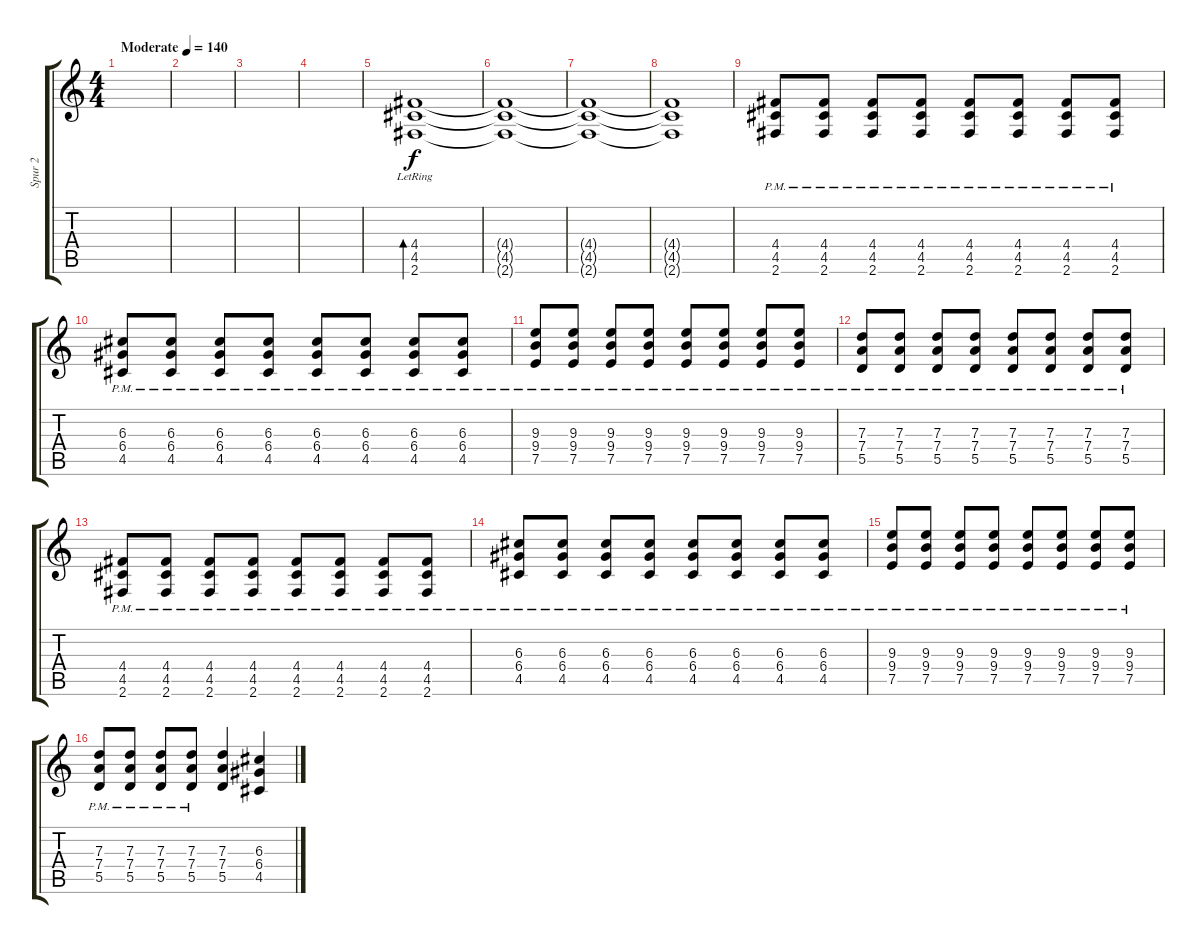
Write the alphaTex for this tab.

\track ("Spur 2" "Spur 2") {instrument overdrivenguitar}
\staff {score tabs}
\tuning (E4 B3 G3 D3 A2 E2) {hide}
\ts (4 4)
\tempo (140 "Moderate")
\clef g2
\ks c
|
|
|
|
(4.4{lr} 4.5{lr} 2.6{lr}).1{bd 480} |
(4.4{t} 4.5{t} 2.6{t}).1 |
(4.4{t} 4.5{t} 2.6{t}).1 |
(4.4{t} 4.5{t} 2.6{t}).1 |
(4.4{pm} 4.5{pm} 2.6{pm}).8 (4.4{pm} 4.5{pm} 2.6{pm}).8 (4.4{pm} 4.5{pm} 2.6{pm}).8 (4.4{pm} 4.5{pm} 2.6{pm}).8 (4.4{pm} 4.5{pm} 2.6{pm}).8 (4.4{pm} 4.5{pm} 2.6{pm}).8 (4.4{pm} 4.5{pm} 2.6{pm}).8 (4.4{pm} 4.5{pm} 2.6{pm}).8 |
(6.3{pm} 6.4{pm} 4.5{pm}).8 (6.3{pm} 6.4{pm} 4.5{pm}).8 (6.3{pm} 6.4{pm} 4.5{pm}).8 (6.3{pm} 6.4{pm} 4.5{pm}).8 (6.3{pm} 6.4{pm} 4.5{pm}).8 (6.3{pm} 6.4{pm} 4.5{pm}).8 (6.3{pm} 6.4{pm} 4.5{pm}).8 (6.3{pm} 6.4{pm} 4.5{pm}).8 |
(9.3{pm} 9.4{pm} 7.5{pm}).8 (9.3{pm} 9.4{pm} 7.5{pm}).8 (9.3{pm} 9.4{pm} 7.5{pm}).8 (9.3{pm} 9.4{pm} 7.5{pm}).8 (9.3{pm} 9.4{pm} 7.5{pm}).8 (9.3{pm} 9.4{pm} 7.5{pm}).8 (9.3{pm} 9.4{pm} 7.5{pm}).8 (9.3{pm} 9.4{pm} 7.5{pm}).8 |
(7.3{pm} 7.4{pm} 5.5{pm}).8 (7.3{pm} 7.4{pm} 5.5{pm}).8 (7.3{pm} 7.4{pm} 5.5{pm}).8 (7.3{pm} 7.4{pm} 5.5{pm}).8 (7.3{pm} 7.4{pm} 5.5{pm}).8 (7.3{pm} 7.4{pm} 5.5{pm}).8 (7.3{pm} 7.4{pm} 5.5{pm}).8 (7.3{pm} 7.4{pm} 5.5{pm}).8 |
(4.4{pm} 4.5{pm} 2.6{pm}).8 (4.4{pm} 4.5{pm} 2.6{pm}).8 (4.4{pm} 4.5{pm} 2.6{pm}).8 (4.4{pm} 4.5{pm} 2.6{pm}).8 (4.4{pm} 4.5{pm} 2.6{pm}).8 (4.4{pm} 4.5{pm} 2.6{pm}).8 (4.4{pm} 4.5{pm} 2.6{pm}).8 (4.4{pm} 4.5{pm} 2.6{pm}).8 |
(6.3{pm} 6.4{pm} 4.5{pm}).8 (6.3{pm} 6.4{pm} 4.5{pm}).8 (6.3{pm} 6.4{pm} 4.5{pm}).8 (6.3{pm} 6.4{pm} 4.5{pm}).8 (6.3{pm} 6.4{pm} 4.5{pm}).8 (6.3{pm} 6.4{pm} 4.5{pm}).8 (6.3{pm} 6.4{pm} 4.5{pm}).8 (6.3{pm} 6.4{pm} 4.5{pm}).8 |
(9.3{pm} 9.4{pm} 7.5{pm}).8 (9.3{pm} 9.4{pm} 7.5{pm}).8 (9.3{pm} 9.4{pm} 7.5{pm}).8 (9.3{pm} 9.4{pm} 7.5{pm}).8 (9.3{pm} 9.4{pm} 7.5{pm}).8 (9.3{pm} 9.4{pm} 7.5{pm}).8 (9.3{pm} 9.4{pm} 7.5{pm}).8 (9.3{pm} 9.4{pm} 7.5{pm}).8 |
(7.3{pm} 7.4{pm} 5.5{pm}).8 (7.3{pm} 7.4{pm} 5.5{pm}).8 (7.3{pm} 7.4{pm} 5.5{pm}).8 (7.3{pm} 7.4{pm} 5.5{pm}).8 (7.3 7.4 5.5).4 (6.3 6.4 4.5).4
